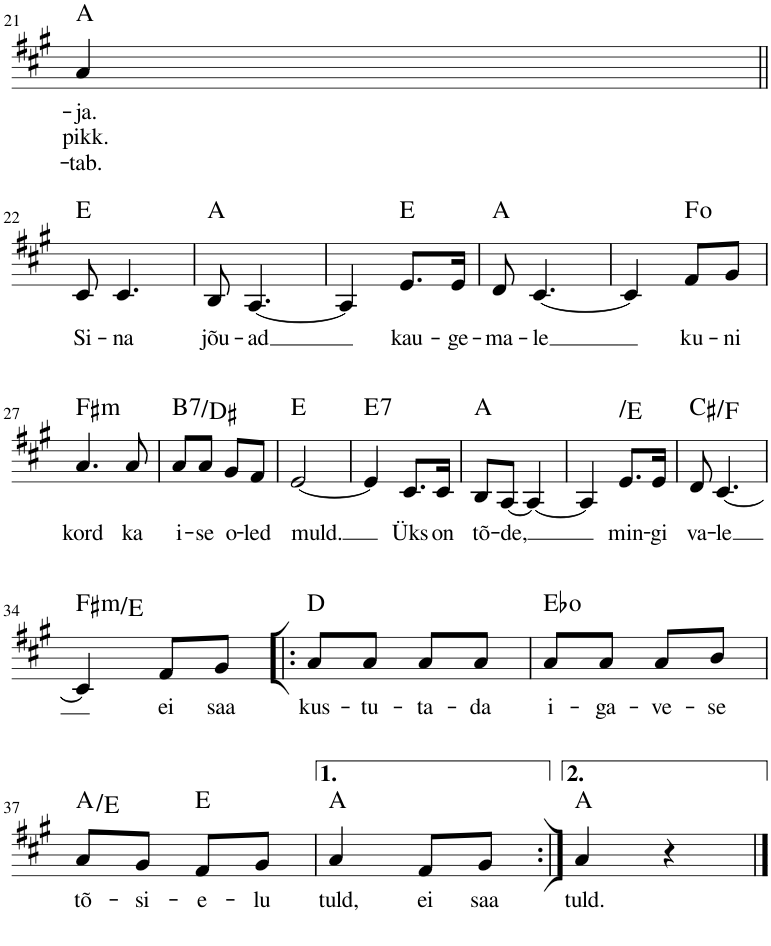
**kern	**text	**text	**text	**harte
*part1	*part1	*part1	*part1	*part1
*staff1	*staff1	*staff1	*staff1	*
*I"Piano	*	*	*	*
*I'Pno.	*	*	*	*
!!LO:PB:g=z
*clefG2	*	*	*	*
*k[f#c#g#]	*	*	*	*
*M2/4	*	*	*	*
=21	=21	=21	=21	=21
!	!LO:LY:b	!LO:LY:b	!LO:LY:b	!
4a/	-ja.	pikk.	-tab.	A:maj
!!LO:LB:g=z
=22||	=22||	=22||	=22||	=22||
!	!LO:LY:b	!	!	!
8c#/	Si-	.	.	E:maj
!	!LO:LY:b	!	!	!
4.c#/	-na	.	.	.
=23	=23	=23	=23	=23
!	!LO:LY:b	!	!	!
8B/	jõu-	.	.	A:maj
!	!LO:LY:b	!	!	!
[4.A/	-ad	.	.	.
=24	=24	=24	=24	=24
4A/]	.	.	.	.
!	!LO:LY:b	!	!	!
8.e/L	kau-	.	.	E:maj
!	!LO:LY:b	!	!	!
16e/Jk	-ge-	.	.	.
=25	=25	=25	=25	=25
!	!LO:LY:b	!	!	!
8d/	-ma-	.	.	A:maj
!	!LO:LY:b	!	!	!
[4.c#/	-le	.	.	.
=26	=26	=26	=26	=26
4c#/]	.	.	.	.
!	!LO:LY:b	!	!	!
8f#/L	ku-	.	.	F:dim
!	!LO:LY:b	!	!	!
8g#/J	-ni	.	.	.
!!LO:LB:g=z
=27	=27	=27	=27	=27
!	!LO:LY:b	!	!	!LO:H:kt=m
4.a/	kord	.	.	F#:min
!	!LO:LY:b	!	!	!
8a/	ka	.	.	.
=28	=28	=28	=28	=28
!	!LO:LY:b	!	!	!LO:H:kt=7
8a/L	i-	.	.	B:7/3
!	!LO:LY:b	!	!	!
8a/J	-se	.	.	.
!	!LO:LY:b	!	!	!
8g#/L	o-	.	.	.
!	!LO:LY:b	!	!	!
8f#/J	-led	.	.	.
=29	=29	=29	=29	=29
!	!LO:LY:b	!	!	!
[2e/	muld.	.	.	E:maj
=30	=30	=30	=30	=30
!	!	!	!	!LO:H:kt=7
4e/]	.	.	.	E:7
!	!LO:LY:b	!	!	!
8.c#/L	Üks	.	.	.
!	!LO:LY:b	!	!	!
16c#/Jk	on	.	.	.
=31	=31	=31	=31	=31
!	!LO:LY:b	!	!	!
8B/L	tõ-	.	.	A:maj
!	!LO:LY:b	!	!	!
[8A/J	-de,	.	.	.
4A/_	.	.	.	.
=32	=32	=32	=32	=32
4A/]	.	.	.	.
!	!LO:LY:b	!	!	!LO:H:kt=N.C.
8.e/L	min-	.	.	N
!	!LO:LY:b	!	!	!
16e/Jk	-gi	.	.	.
=33	=33	=33	=33	=33
!	!LO:LY:b	!	!	!
8d/	va-	.	.	C#:maj/b4
!	!LO:LY:b	!	!	!
[4.c#/	-le	.	.	.
!!LO:LB:g=z
=34	=34	=34	=34	=34
!	!	!	!	!LO:H:kt=m
4c#/]	.	.	.	F#:min/b7
!	!LO:LY:b	!	!	!
8f#/L	ei	.	.	.
!	!LO:LY:b	!	!	!
8g#/J	saa	.	.	.
=35!|:	=35!|:	=35!|:	=35!|:	=35!|:
!	!LO:LY:b	!	!	!
8a/L	kus-	.	.	D:maj
!	!LO:LY:b	!	!	!
8a/J	-tu-	.	.	.
!	!LO:LY:b	!	!	!
8a/L	-ta-	.	.	.
!	!LO:LY:b	!	!	!
8a/J	-da	.	.	.
=36	=36	=36	=36	=36
!	!LO:LY:b	!	!	!
8a/L	i-	.	.	Eb:dim
!	!LO:LY:b	!	!	!
8a/J	-ga-	.	.	.
!	!LO:LY:b	!	!	!
8a/L	-ve-	.	.	.
!	!LO:LY:b	!	!	!
8b/J	-se	.	.	.
!!LO:LB:g=z
=37	=37	=37	=37	=37
!	!LO:LY:b	!	!	!
8a/L	tõ-	.	.	A:maj/5
!	!LO:LY:b	!	!	!
8g#/J	-si-	.	.	.
!	!LO:LY:b	!	!	!
8f#/L	-e-	.	.	E:maj
!	!LO:LY:b	!	!	!
8g#/J	-lu	.	.	.
=38	=38	=38	=38	=38
!	!LO:LY:b	!	!	!
4a/	tuld,	.	.	A:maj
!	!LO:LY:b	!	!	!
8f#/L	ei	.	.	.
!	!LO:LY:b	!	!	!
8g#/J	saa	.	.	.
=39:|!	=39:|!	=39:|!	=39:|!	=39:|!
!	!LO:LY:b	!	!	!
4a/	tuld.	.	.	A:maj
4r	.	.	.	.
==	==	==	==	==
*-	*-	*-	*-	*-
